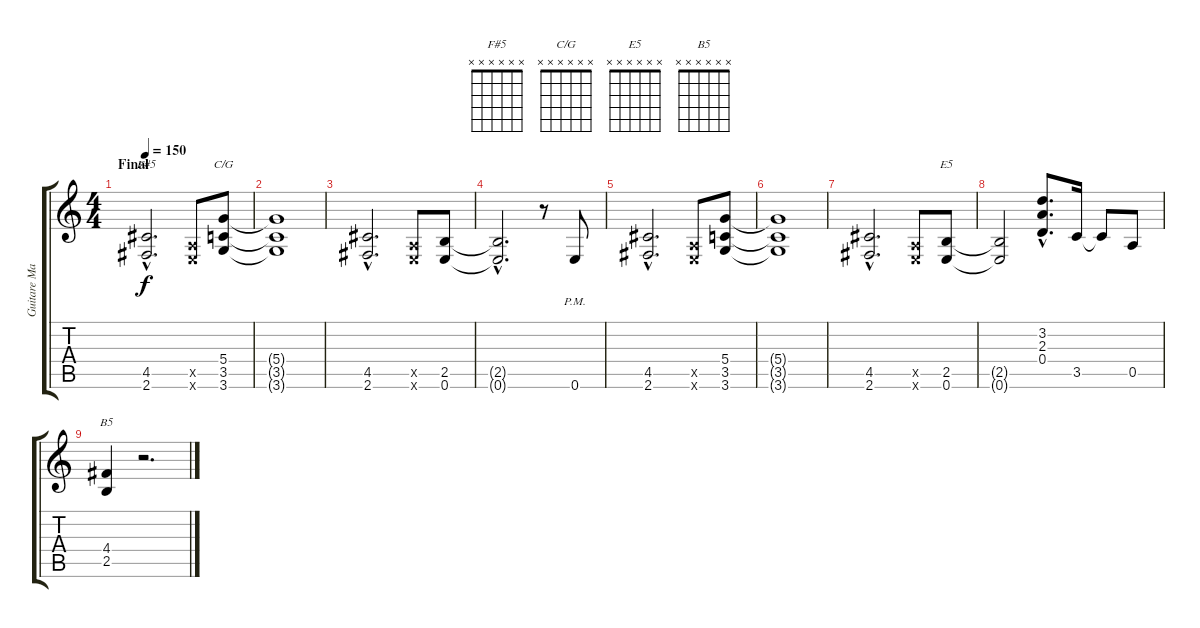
\track ("Guitare Mathieu" "Guitare Ma") {instrument distortionguitar}
\staff {score tabs}
\tuning (E4 B3 G3 D3 A2 E2) {hide}
\chord ("F#5" x x x x x x)
\chord ("C/G" x x x x x x)
\chord ("E5" x x x x x x)
\chord ("B5" x x x x x x)
\ts (4 4)
\section ("" "Final")
\tempo 150
\clef g2
\ks c
(4.5{hac} 2.6{hac}).2{d ch "F#5" dy f} (0.5{x} 0.6{x}).8 (5.4 3.5 3.6).8{ch "C/G"} |
(5.4{t} 3.5{t} 3.6{t}).1 |
(4.5{hac} 2.6{hac}).2{d} (0.5{x} 0.6{x}).8 (2.5 0.6).8 |
(2.5{hac t} 0.6{hac t}).2{d} r.8 0.6{pm}.8 |
(4.5{hac} 2.6{hac}).2{d} (0.5{x} 0.6{x}).8 (5.4 3.5 3.6).8 |
(5.4{t} 3.5{t} 3.6{t}).1 |
(4.5{hac} 2.6{hac}).2{d} (0.5{x} 0.6{x}).8 (2.5 0.6).8{ch "E5"} |
(2.5{t} 0.6{t}).2 (3.2{hac} 2.3{hac} 0.4{hac}).8{d} 3.5.16 3.5{t}.8 0.5.8 |
(4.4 2.5).4{ch "B5"} r.2{d}
